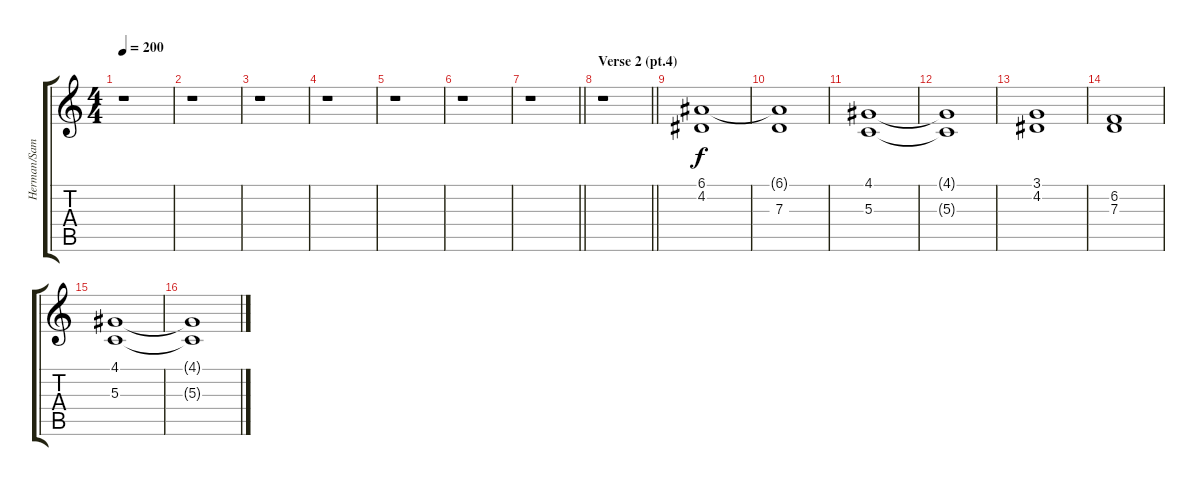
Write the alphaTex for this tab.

\track ("Herman/Sam (Backing Vocals)" "Herman/Sam") {instrument choiraahs}
\staff {score tabs}
\tuning (E4 B3 G3 D3 A2 E2) {hide}
\ts (4 4)
\tempo 200
\clef g2
\ks aminor
r.1{dy f} |
r.1 |
r.1 |
r.1 |
r.1 |
r.1 |
\barLineRight lightlight
r.1 |
\section ("" "Verse 2 (pt.4)")
\barLineRight lightlight
r.1 |
(6.1 4.2).1 |
(6.1{t} 7.3).1 |
(4.1 5.3).1 |
(4.1{t} 5.3{t}).1 |
(3.1 4.2).1 |
(6.2 7.3).1 |
(4.1 5.3).1 |
(4.1{t} 5.3{t}).1
